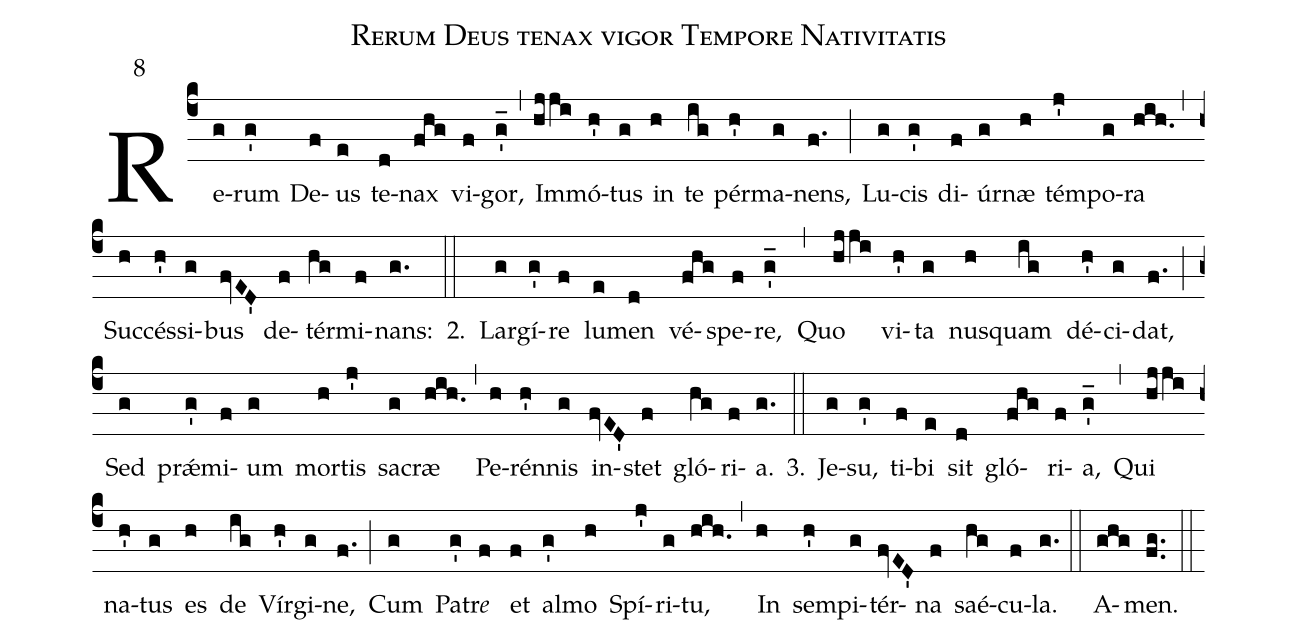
name:Rerum Deus tenax vigor Tempore Nativitatis;
mode:8;
%%
(c4) Re(g)rum(g') De(f)us(e) te(d)nax(fhg) vi(f)gor,(g'_) (,) Im(hjji)mó(h')tus(g) in(h) te(ig) pér(h')ma(g)nens,(f.) (;) Lu(g)cis(g') di(f)úr(g)næ(h) tém(j')po(g)ra(hih.) (,) Suc(h)cés(h')si(g)bus(fvED') de(f)tér(hg)mi(f)nans:(g.) 2.(::) Lar(g)gí(g')re(f) lu(e)men(d) vé(fhg)spe(f)re,(g'_) (,) Quo(hjji) vi(h')ta(g) nus(h)quam(ig) dé(h')ci(g)dat,(f.) (;) Sed(g) prǽ(g')mi(f)um(g) mor(h)tis(j') sa(g)cræ(hih.) (,) Pe(h)rén(h')nis(g) in(fvED')stet(f) gló(hg)ri(f)a.(g.) 3.(::) Je(g)su,(g') ti(f)bi(e) sit(d) gló(fhg)ri(f)a,(g'_) (,) Qui(hjji) na(h')tus(g) es(h) de(ig) Vír(h')gi(g)ne,(f.) (;) Cum(g) Pa(g')tr<i>e</i>(f) et(f) al(g')mo(h) Spí(j')ri(g)tu,(hih.) (,) In(h) sem(h')pi(g)tér(fvED')na(f) saé(hg)cu(f)la.(g.) (::) A(ghg)men.(fg..) (::)
